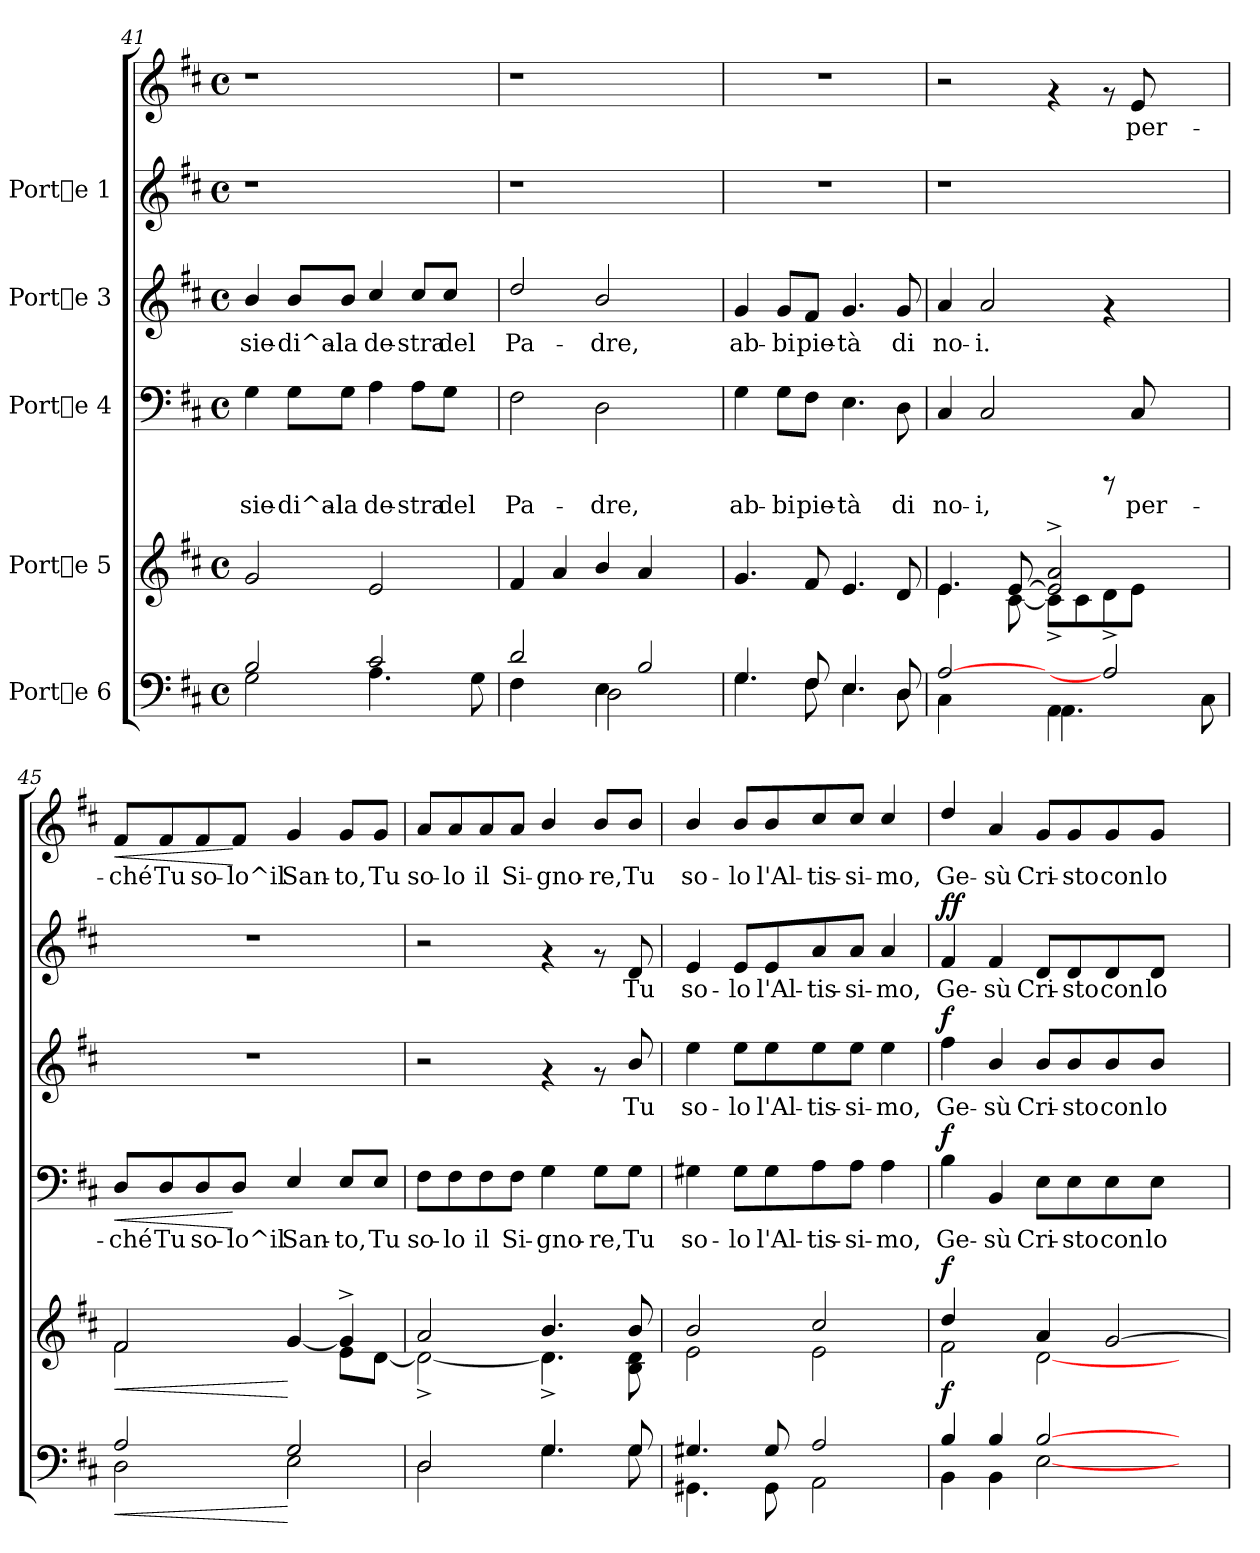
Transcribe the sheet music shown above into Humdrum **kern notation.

**kern	**dynam	**kern	**dynam	**kern	**text	**dynam	**kern	**text	**dynam	**kern	**text	**kern	**text	**dynam
*part5	*part5	*part4	*part4	*part3	*part3	*part3	*part2	*part2	*part2	*part1	*part1	*part1	*part1	*part1
*staff6	*staff6	*staff5	*staff5	*staff4	*staff4	*staff4	*staff3	*staff3	*staff3	*staff2	*staff2	*staff1	*staff1	*staff1/2
*I"Porte 6	*	*I"Porte 5	*	*I"Porte 4	*	*	*I"Porte 3	*	*	*I"Porte 1	*	*	*	*
!!LO:PB:g=z
*clefF4	*	*clefG2	*	*clefF4	*	*	*clefG2	*	*	*clefG2	*	*clefG2	*	*
*k[f#c#]	*	*k[f#c#]	*	*k[f#c#]	*	*	*k[f#c#]	*	*	*k[f#c#]	*	*k[f#c#]	*	*
*D:	*	*D:	*	*D:	*	*	*D:	*	*	*D:	*	*D:	*	*
*M4/4	*	*M4/4	*	*M4/4	*	*	*M4/4	*	*	*M4/4	*	*M4/4	*	*
*met(c)	*	*met(c)	*	*met(c)	*	*	*met(c)	*	*	*met(c)	*	*met(c)	*	*
=41	=41	=41	=41	=41	=41	=41	=41	=41	=41	=41	=41	=41	=41	=41
*^	*	*	*	*	*	*	*	*	*	*	*	*	*	*
!	!	!	!	!	!	!LO:LY:b	!	!	!LO:LY:b	!	!	!	!	!	!
2B/	2G\	.	2g/	.	4G\	sie-	.	4b/	sie-	.	1r	.	1r	.	.
!	!	!	!	!	!	!LO:LY:b	!	!	!LO:LY:b	!	!	!	!	!	!
.	.	.	.	.	8G\L	-di^al-	.	8b/L	-di^al-	.	.	.	.	.	.
!	!	!	!	!	!	!LO:LY:b	!	!	!LO:LY:b	!	!	!	!	!	!
.	.	.	.	.	8G\J	-la	.	8b/J	-la	.	.	.	.	.	.
!	!	!	!	!	!	!LO:LY:b	!	!	!LO:LY:b	!	!	!	!	!	!
2c#/	4.A\	.	2e/	.	4A\	de-	.	4cc#/	de-	.	.	.	.	.	.
!	!	!	!	!	!	!LO:LY:b	!	!	!LO:LY:b	!	!	!	!	!	!
.	.	.	.	.	8A\L	-stra	.	8cc#/L	-stra	.	.	.	.	.	.
!	!	!	!	!	!	!LO:LY:b	!	!	!LO:LY:b	!	!	!	!	!	!
.	4ryy	.	.	.	8G\J	del	.	8cc#/J	del	.	.	.	.	.	.
8G\	.	.	8ryy	.	8ryy	.	.	8ryy	.	.	8ryy	.	8ryy	.	.
=42	=42	=42	=42	=42	=42	=42	=42	=42	=42	=42	=42	=42	=42	=42	=42
!	!	!	!	!	!	!LO:LY:b	!	!	!LO:LY:b	!	!	!	!	!	!
2d/	4F#\	.	4f#/	.	2F#\	Pa-	.	2dd/	Pa-	.	1r	.	1r	.	.
.	4ryy	.	4a/	.	.	.	.	.	.	.	.	.	.	.	.
!	!	!	!	!	!	!LO:LY:b	!	!	!LO:LY:b	!	!	!	!	!	!
4E\	2D\	.	4b/	.	2D\	-dre,	.	2b/	-dre,	.	.	.	.	.	.
2B/	.	.	4a/	.	.	.	.	.	.	.	.	.	.	.	.
.	4ryy	.	4ryy	.	4ryy	.	.	4ryy	.	.	4ryy	.	4ryy	.	.
=43	=43	=43	=43	=43	=43	=43	=43	=43	=43	=43	=43	=43	=43	=43	=43
!	!	!	!	!	!	!LO:LY:b	!	!	!LO:LY:b	!	!	!	!	!	!
4.G/	4.G\	.	4.g/	.	4G\	ab-	.	4g/	ab-	.	1r	.	1r	.	.
!	!	!	!	!	!	!LO:LY:b	!	!	!LO:LY:b	!	!	!	!	!	!
.	.	.	.	.	8G\L	-bi	.	8g/L	-bi	.	.	.	.	.	.
!	!	!	!	!	!	!LO:LY:b	!	!	!LO:LY:b	!	!	!	!	!	!
8F#/	8F#\	.	8f#/	.	8F#\J	pie-	.	8f#/J	pie-	.	.	.	.	.	.
!	!	!	!	!	!	!LO:LY:b	!	!	!LO:LY:b	!	!	!	!	!	!
4.E/	4.E\	.	4.e/	.	4.E\	-tà	.	4.g/	-tà	.	.	.	.	.	.
!	!	!	!	!	!	!LO:LY:b	!	!	!LO:LY:b	!	!	!	!	!	!
8D/	8D\	.	8d/	.	8D\	di	.	8g/	di	.	.	.	.	.	.
=44	=44	=44	=44	=44	=44	=44	=44	=44	=44	=44	=44	=44	=44	=44	=44
*	*	*	*^	*	*	*	*	*	*	*	*	*	*	*	*
!	!	!	!	!	!	!	!LO:LY:b	!	!	!LO:LY:b	!	!	!	!	!	!
[<2A/	4C#\	.	4.e/	4.e\	.	4C#/	no-	.	4a/	no-	.	1r	.	2r	.	.
!	!	!	!	!	!	!	!LO:LY:b	!	!	!LO:LY:b	!	!	!	!	!	!
.	4ryy	.	.	.	.	2C#/	-i,	.	2a/	-i.	.	.	.	.	.	.
.	.	.	[<8e/	[>8c#\	.	.	.	.	.	.	.	.	.	.	.	.
4AA\	4.AA\	.	2a/^< 2e/]^<	8c#^>\L]	.	.	.	.	.	.	.	.	.	4rf	.	.
.	.	.	.	8c#\	.	.	.	.	.	.	.	.	.	.	.	.
2A^</]	.	.	.	8d\	.	8rCCC	.	.	4rf	.	.	.	.	8rf	.	.
!	!	!	!	!	!	!	!LO:LY:b	!	!	!	!	!	!	!	!LO:LY:b	!
.	2ryy	.	.	8e\J	.	8C#/	per-	.	.	.	.	.	.	8e/	per-	.
.	.	.	4.ryy	4.ryy	.	4.ryy	.	.	4.ryy	.	.	4.ryy	.	4.ryy	.	.
8C#\	.	.	.	.	.	.	.	.	.	.	.	.	.	.	.	.
=45	=45	=45	=45	=45	=45	=45	=45	=45	=45	=45	=45	=45	=45	=45	=45	=45
!	!	!LO:HP:b	!	!	!LO:HP:b	!	!LO:LY:b	!LO:HP:b	!	!	!	!	!	!	!LO:LY:b	!LO:HP:b
2A/	2D\	<	2f#/	2f#\	<	8D/L	-ché	<	1r	.	.	1r	.	8f#/L	-ché	<
!	!	!	!	!	!	!	!LO:LY:b	!	!	!	!	!	!	!	!LO:LY:b	!
.	.	.	.	.	.	8D/	Tu	.	.	.	.	.	.	8f#/	Tu	.
!	!	!	!	!	!	!	!LO:LY:b	!	!	!	!	!	!	!	!LO:LY:b	!
.	.	.	.	.	.	8D/	so-	.	.	.	.	.	.	8f#/	so-	.
!	!	!	!	!	!	!	!LO:LY:b	!	!	!	!	!	!	!	!LO:LY:b	!
.	.	.	.	.	.	8D/J	-lo^il	[	.	.	.	.	.	8f#/J	-lo^il	[
!	!	!	!	!	!	!	!LO:LY:b	!	!	!	!	!	!	!	!LO:LY:b	!
2G/	2E\	[	[<4g/	4ryy	[	4E/	San-	.	.	.	.	.	.	4g/	San-	.
!	!	!	!	!	!	!	!LO:LY:b	!	!	!	!	!	!	!	!LO:LY:b	!
.	.	.	4g^</]	8e\L	.	8E/L	-to,	.	.	.	.	.	.	8g/L	-to,	.
!	!	!	!	!	!	!	!LO:LY:b	!	!	!	!	!	!	!	!LO:LY:b	!
.	.	.	.	[>8d\J	.	8E/J	Tu	.	.	.	.	.	.	8g/J	Tu	.
!!LO:LB:g=z
=46	=46	=46	=46	=46	=46	=46	=46	=46	=46	=46	=46	=46	=46	=46	=46	=46
!	!	!	!	!	!	!	!LO:LY:b	!	!	!	!	!	!	!	!LO:LY:b	!
2D/	2D\	.	2a/	2d^>\_>	.	8F#\L	so-	.	2r	.	.	2r	.	8a/L	so-	.
!	!	!	!	!	!	!	!LO:LY:b	!	!	!	!	!	!	!	!LO:LY:b	!
.	.	.	.	.	.	8F#\	-lo	.	.	.	.	.	.	8a/	-lo	.
!	!	!	!	!	!	!	!LO:LY:b	!	!	!	!	!	!	!	!LO:LY:b	!
.	.	.	.	.	.	8F#\	il	.	.	.	.	.	.	8a/	il	.
!	!	!	!	!	!	!	!LO:LY:b	!	!	!	!	!	!	!	!LO:LY:b	!
.	.	.	.	.	.	8F#\J	Si-	.	.	.	.	.	.	8a/J	Si-	.
!	!	!	!	!	!	!	!LO:LY:b	!	!	!	!	!	!	!	!LO:LY:b	!
4.G/	4.G\	.	4.b/	4.d^>\]	.	4G\	-gno-	.	4rf	.	.	4rf	.	4b/	-gno-	.
!	!	!	!	!	!	!	!LO:LY:b	!	!	!	!	!	!	!	!LO:LY:b	!
.	.	.	.	.	.	8G\L	-re,	.	8rf	.	.	8rf	.	8b/L	-re,	.
!	!	!	!	!	!	!	!LO:LY:b	!	!	!LO:LY:b	!	!	!LO:LY:b	!	!LO:LY:b	!
8G/	8G\	.	8b/	8d\ 8B\	.	8G\J	Tu	.	8b/	Tu	.	8d/	Tu	8b/J	Tu	.
=47	=47	=47	=47	=47	=47	=47	=47	=47	=47	=47	=47	=47	=47	=47	=47	=47
!	!	!	!	!	!	!	!LO:LY:b	!	!	!LO:LY:b	!	!	!LO:LY:b	!	!LO:LY:b	!
4.G#X/	4.GG#X\	.	2b/	2e\	.	4G#X\	so-	.	4ee\	so-	.	4e/	so-	4b/	so-	.
!	!	!	!	!	!	!	!LO:LY:b	!	!	!LO:LY:b	!	!	!LO:LY:b	!	!LO:LY:b	!
.	.	.	.	.	.	8G#\L	-lo	.	8ee\L	-lo	.	8e/L	-lo	8b/L	-lo	.
!	!	!	!	!	!	!	!LO:LY:b	!	!	!LO:LY:b	!	!	!LO:LY:b	!	!LO:LY:b	!
8G#/	8GG#\	.	.	.	.	8G#\	l'Al-	.	8ee\	l'Al-	.	8e/	l'Al-	8b/	l'Al-	.
!	!	!	!	!	!	!	!LO:LY:b	!	!	!LO:LY:b	!	!	!LO:LY:b	!	!LO:LY:b	!
2A/	2AA\	.	2cc#/	2e\	.	8A\	-tis-	.	8ee\	-tis-	.	8a/	-tis-	8cc#/	-tis-	.
!	!	!	!	!	!	!	!LO:LY:b	!	!	!LO:LY:b	!	!	!LO:LY:b	!	!LO:LY:b	!
.	.	.	.	.	.	8A\J	-si-	.	8ee\J	-si-	.	8a/J	-si-	8cc#/J	-si-	.
!	!	!	!	!	!	!	!LO:LY:b	!	!	!LO:LY:b	!	!	!LO:LY:b	!	!LO:LY:b	!
.	.	.	.	.	.	4A\	-mo,	.	4ee\	-mo,	.	4a/	-mo,	4cc#/	-mo,	.
=48	=48	=48	=48	=48	=48	=48	=48	=48	=48	=48	=48	=48	=48	=48	=48	=48
!	!	!LO:DY:a	!	!	!LO:DY:a	!	!LO:LY:b	!LO:DY:a	!	!LO:LY:b	!LO:DY:a	!	!LO:LY:b	!	!LO:LY:b	!LO:DY:a=2
!	!	!	!	!	!	!	!	!	!	!	!	!	!	!	!	!LO:DY:n=1:a
4B/	4BB\	f	2f#\	4dd/	f	4B\	Ge-	f	4ff#\	Ge-	f	4f#/	Ge-	4dd/	Ge-	f f
!	!	!	!	!	!	!	!LO:LY:b	!	!	!LO:LY:b	!	!	!LO:LY:b	!	!LO:LY:b	!
4B/	4BB\	.	.	4ryy	.	4BB/	-sù	.	4b/	-sù	.	4f#/	-sù	4a/	-sù	.
!	!	!	!	!	!	!	!LO:LY:b	!	!	!LO:LY:b	!	!	!LO:LY:b	!	!LO:LY:b	!
[<2B/	[>2E\	.	4a/	[>2d\	.	8E\L	Cri-	.	8b/L	Cri-	.	8d/L	Cri-	8g/L	Cri-	.
!	!	!	!	!	!	!	!LO:LY:b	!	!	!LO:LY:b	!	!	!LO:LY:b	!	!LO:LY:b	!
.	.	.	.	.	.	8E\	-sto	.	8b/	-sto	.	8d/	-sto	8g/	-sto	.
!	!	!	!	!	!	!	!LO:LY:b	!	!	!LO:LY:b	!	!	!LO:LY:b	!	!LO:LY:b	!
.	.	.	[<2g/	.	.	8E\	con	.	8b/	con	.	8d/	con	8g/	con	.
!	!	!	!	!	!	!	!LO:LY:b	!	!	!LO:LY:b	!	!	!LO:LY:b	!	!LO:LY:b	!
.	.	.	.	.	.	8E\J	lo	.	8b/J	lo	.	8d/J	lo	8g/J	lo	.
4ryy	4ryy	.	.	4ryy	.	4ryy	.	.	4ryy	.	.	4ryy	.	4ryy	.	.
*v	*v	*	*	*	*	*	*	*	*	*	*	*	*	*	*	*
*	*	*v	*v	*	*	*	*	*	*	*	*	*	*	*	*
=	=	=	=	=	=	=	=	=	=	=	=	=	=	=
*-	*-	*-	*-	*-	*-	*-	*-	*-	*-	*-	*-	*-	*-	*-
